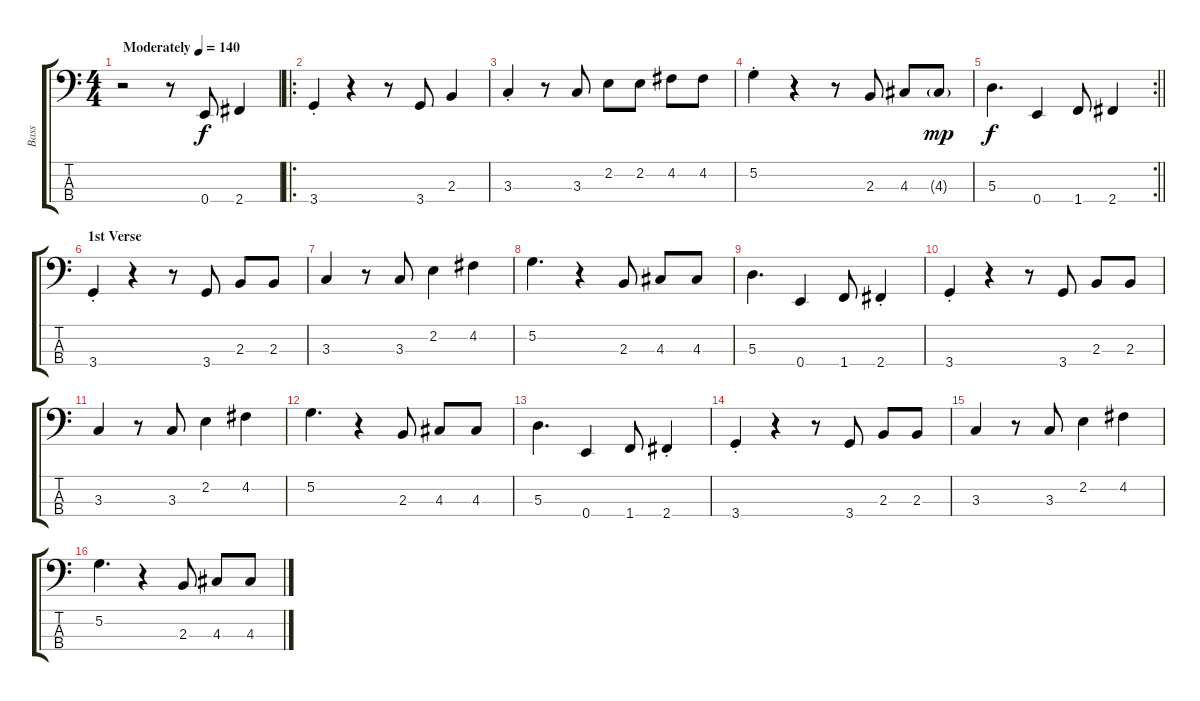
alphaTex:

\track ("Bass" "Bass") {instrument electricbasspick}
\staff {score tabs}
\tuning (G2 D2 A1 E1) {hide}
\ts (4 4)
\tempo (140 "Moderately")
\clef f4
\ks c
r.2{dy f instrument electricbasspick} r.8 0.4.8 2.4.4 |
\ro
3.4{st}.4 r.4 r.8 3.4.8 2.3.4 |
3.3{st}.4 r.8 3.3.8 2.2.8 2.2.8 4.2.8 4.2.8 |
5.2{st}.4 r.4 r.8 2.3.8 4.3.8 4.3{g}.8{dy mp} |
\rc 2
\barLineRight lightlight
5.3.4{d dy f} 0.4.4 1.4.8 2.4.4 |
\section ("" "1st Verse")
3.4{st}.4 r.4 r.8 3.4.8 2.3.8 2.3.8 |
3.3.4 r.8 3.3.8 2.2.4 4.2.4 |
5.2.4{d} r.4 2.3.8 4.3.8 4.3.8 |
5.3.4{d} 0.4.4 1.4.8 2.4{st}.4 |
3.4{st}.4 r.4 r.8 3.4.8 2.3.8 2.3.8 |
3.3.4 r.8 3.3.8 2.2.4 4.2.4 |
5.2.4{d} r.4 2.3.8 4.3.8 4.3.8 |
5.3.4{d} 0.4.4 1.4.8 2.4{st}.4 |
3.4{st}.4 r.4 r.8 3.4.8 2.3.8 2.3.8 |
3.3.4 r.8 3.3.8 2.2.4 4.2.4 |
5.2.4{d} r.4 2.3.8 4.3.8 4.3.8
